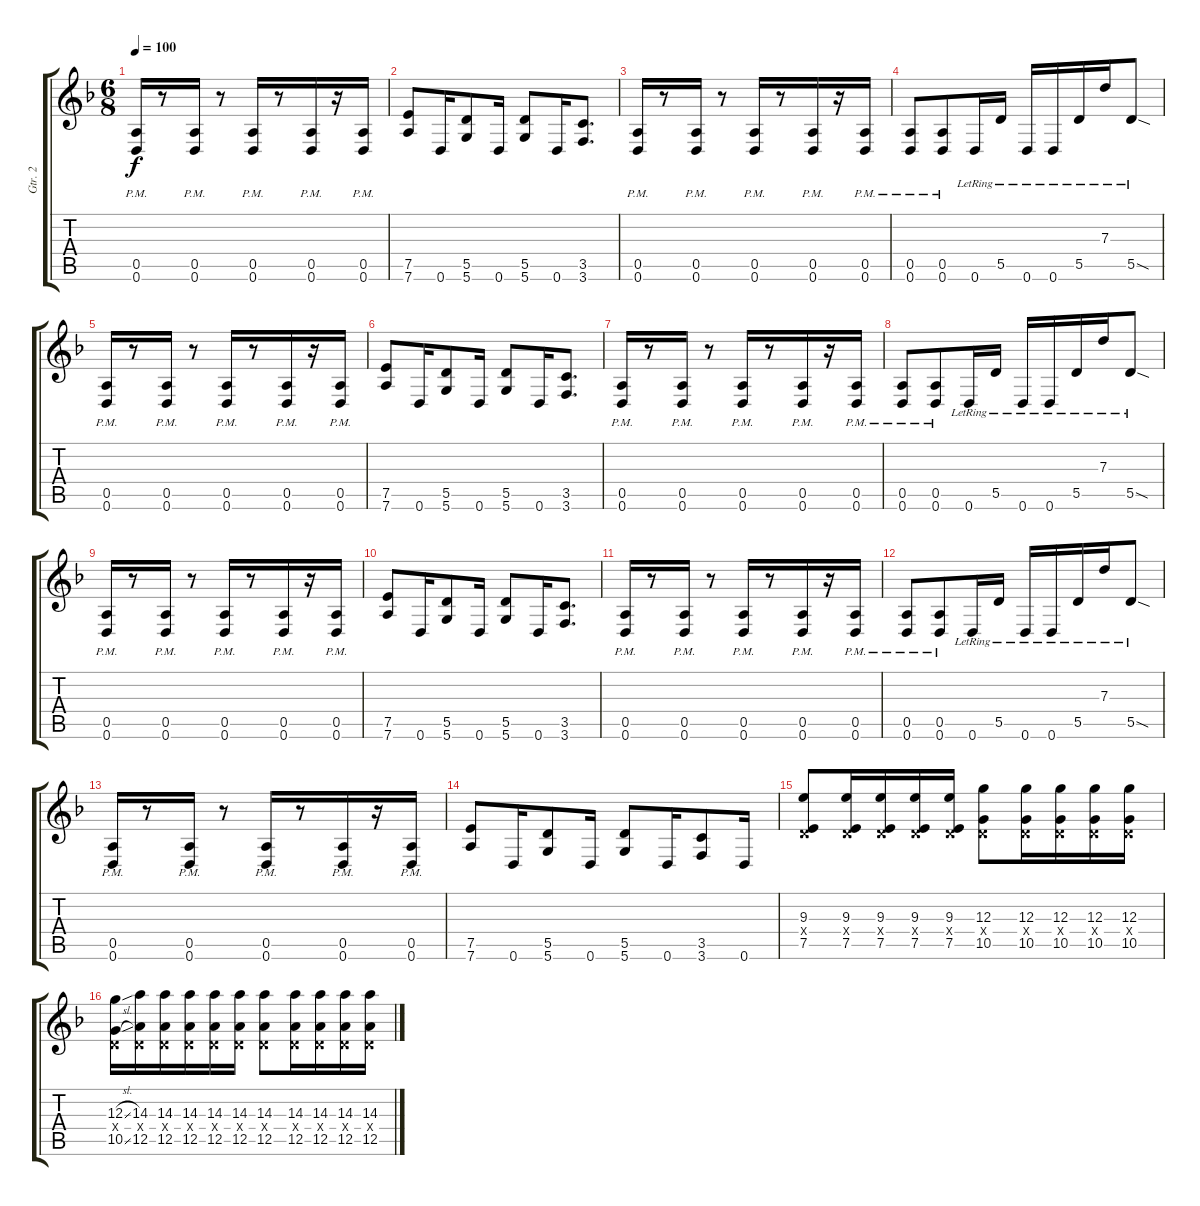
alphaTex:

\track ("Gtr. 2" "Gtr. 2") {instrument overdrivenguitar}
\staff {score tabs}
\tuning (E4 B3 G3 D3 A2 D2) {hide}
\ts (6 8)
\tempo 100
\clef g2
\ks f
(0.5{pm} 0.6{pm}).16{dy f} r.8 (0.5{pm} 0.6{pm}).16 r.8 (0.5{pm} 0.6{pm}).16 r.8 (0.5{pm} 0.6{pm}).16 r.16 (0.5{pm} 0.6{pm}).16 |
(7.5 7.6).8 0.6.16 (5.5 5.6).8 0.6.16 (5.5 5.6).8 0.6.16 (3.5 3.6).8{d} |
(0.5{pm} 0.6{pm}).16 r.8 (0.5{pm} 0.6{pm}).16 r.8 (0.5{pm} 0.6{pm}).16 r.8 (0.5{pm} 0.6{pm}).16 r.16 (0.5{pm} 0.6{pm}).16 |
(0.5{pm} 0.6{pm}).8 (0.5{pm} 0.6{pm}).8 0.6{lr}.16 5.5{lr}.16 0.6{lr}.16 0.6{lr}.16 5.5{lr}.16 7.3{lr}.16 5.5{sod lr}.8 |
(0.5{pm} 0.6{pm}).16 r.8 (0.5{pm} 0.6{pm}).16 r.8 (0.5{pm} 0.6{pm}).16 r.8 (0.5{pm} 0.6{pm}).16 r.16 (0.5{pm} 0.6{pm}).16 |
(7.5 7.6).8 0.6.16 (5.5 5.6).8 0.6.16 (5.5 5.6).8 0.6.16 (3.5 3.6).8{d} |
(0.5{pm} 0.6{pm}).16 r.8 (0.5{pm} 0.6{pm}).16 r.8 (0.5{pm} 0.6{pm}).16 r.8 (0.5{pm} 0.6{pm}).16 r.16 (0.5{pm} 0.6{pm}).16 |
(0.5{pm} 0.6{pm}).8 (0.5{pm} 0.6{pm}).8 0.6{lr}.16 5.5{lr}.16 0.6{lr}.16 0.6{lr}.16 5.5{lr}.16 7.3{lr}.16 5.5{sod lr}.8 |
(0.5{pm} 0.6{pm}).16 r.8 (0.5{pm} 0.6{pm}).16 r.8 (0.5{pm} 0.6{pm}).16 r.8 (0.5{pm} 0.6{pm}).16 r.16 (0.5{pm} 0.6{pm}).16 |
(7.5 7.6).8 0.6.16 (5.5 5.6).8 0.6.16 (5.5 5.6).8 0.6.16 (3.5 3.6).8{d} |
(0.5{pm} 0.6{pm}).16 r.8 (0.5{pm} 0.6{pm}).16 r.8 (0.5{pm} 0.6{pm}).16 r.8 (0.5{pm} 0.6{pm}).16 r.16 (0.5{pm} 0.6{pm}).16 |
(0.5{pm} 0.6{pm}).8 (0.5{pm} 0.6{pm}).8 0.6{lr}.16 5.5{lr}.16 0.6{lr}.16 0.6{lr}.16 5.5{lr}.16 7.3{lr}.16 5.5{sod lr}.8 |
(0.5{pm} 0.6{pm}).16 r.8 (0.5{pm} 0.6{pm}).16 r.8 (0.5{pm} 0.6{pm}).16 r.8 (0.5{pm} 0.6{pm}).16 r.16 (0.5{pm} 0.6{pm}).16 |
(7.5 7.6).8 0.6.16 (5.5 5.6).8 0.6.16 (5.5 5.6).8 0.6.16 (3.5 3.6).8 0.6.16 |
(9.3 0.4{x} 7.5).8 (9.3 0.4{x} 7.5).16 (9.3 0.4{x} 7.5).16 (9.3 0.4{x} 7.5).16 (9.3 0.4{x} 7.5).16 (12.3 0.4{x} 10.5).8 (12.3 0.4{x} 10.5).16 (12.3 0.4{x} 10.5).16 (12.3 0.4{x} 10.5).16 (12.3 0.4{x} 10.5).16 |
(12.3{sl} 0.4{x} 10.5{sl}).16 (14.3 0.4{x} 12.5).16 (14.3 0.4{x} 12.5).16 (14.3 0.4{x} 12.5).16 (14.3 0.4{x} 12.5).16 (14.3 0.4{x} 12.5).16 (14.3 0.4{x} 12.5).8 (14.3 0.4{x} 12.5).16 (14.3 0.4{x} 12.5).16 (14.3 0.4{x} 12.5).16 (14.3 0.4{x} 12.5).16
